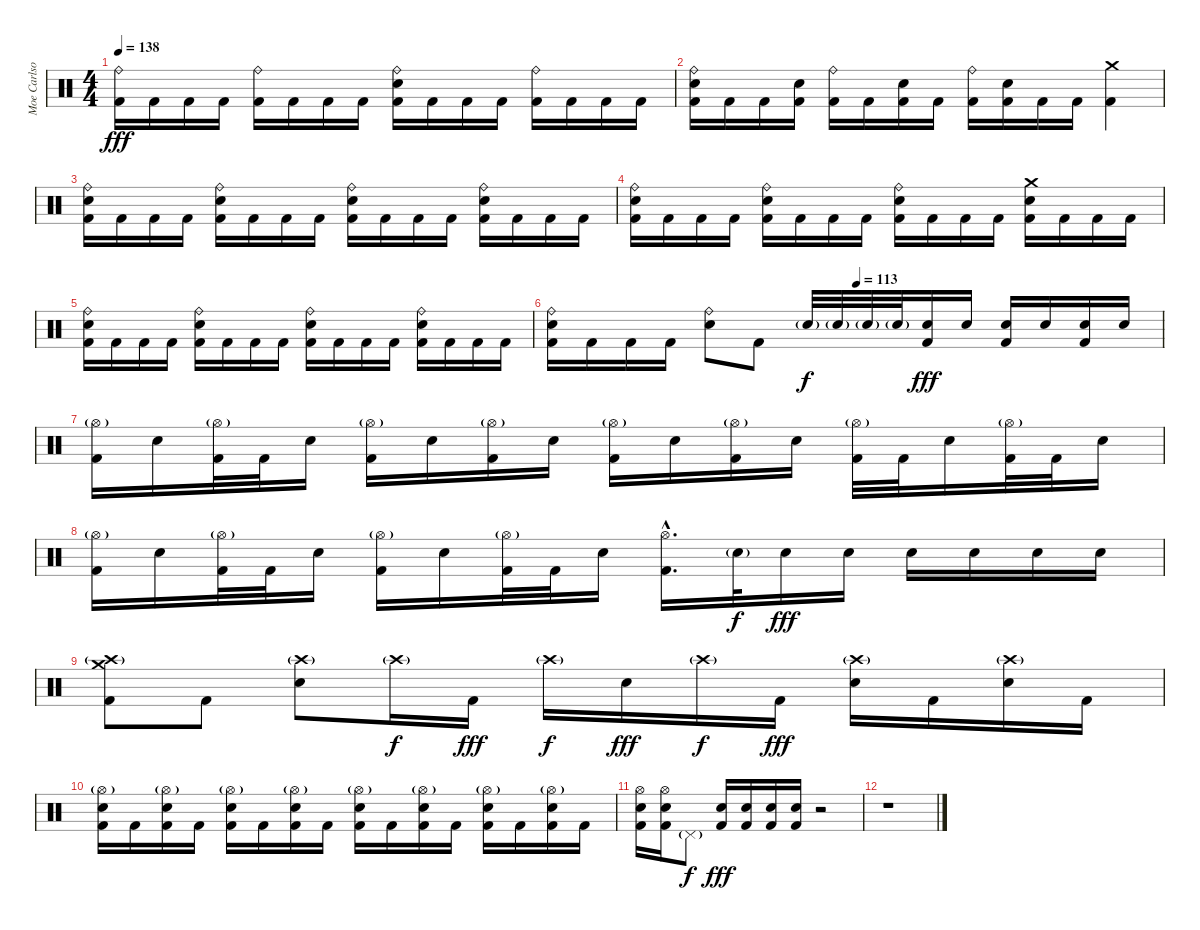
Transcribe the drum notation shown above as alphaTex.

\track ("Moe Carlson" "Moe Carlso") {instrument percussion}
\staff {score}
\articulation defaults
\ts (4 4)
\tempo 138
\clef neutral
\ks c
("Ride (bell)" "Kick (hit) 2").16{dy fff} "Kick (hit) 2".16 "Kick (hit) 2".16 "Kick (hit) 2".16 ("Ride (bell)" "Kick (hit) 2").16 "Kick (hit) 2".16 "Kick (hit) 2".16 "Kick (hit) 2".16 ("Ride (bell)" "Electric Snare (hit)" "Kick (hit) 2").16 "Kick (hit) 2".16 "Kick (hit) 2".16 "Kick (hit) 2".16 ("Ride (bell)" "Kick (hit) 2").16 "Kick (hit) 2".16 "Kick (hit) 2".16 "Kick (hit) 2".16 |
("Ride (bell)" "Electric Snare (hit)" "Kick (hit) 2").16 "Kick (hit) 2".16 "Kick (hit) 2".16 ("Electric Snare (hit)" "Kick (hit) 2").16 ("Ride (bell)" "Kick (hit) 2").16 "Kick (hit) 2".16 ("Electric Snare (hit)" "Kick (hit) 2").16 "Kick (hit) 2".16 ("Ride (bell)" "Kick (hit) 2").16 ("Electric Snare (hit)" "Kick (hit) 2").16 "Kick (hit) 2".16 "Kick (hit) 2".16 ("Crash medium (hit)" "Kick (hit) 2").4 |
("Ride (bell)" "Electric Snare (hit)" "Kick (hit) 2").16 "Kick (hit) 2".16 "Kick (hit) 2".16 "Kick (hit) 2".16 ("Ride (bell)" "Electric Snare (hit)" "Kick (hit) 2").16 "Kick (hit) 2".16 "Kick (hit) 2".16 "Kick (hit) 2".16 ("Ride (bell)" "Electric Snare (hit)" "Kick (hit) 2").16 "Kick (hit) 2".16 "Kick (hit) 2".16 "Kick (hit) 2".16 ("Ride (bell)" "Electric Snare (hit)" "Kick (hit) 2").16 "Kick (hit) 2".16 "Kick (hit) 2".16 "Kick (hit) 2".16 |
("Ride (bell)" "Electric Snare (hit)" "Kick (hit) 2").16 "Kick (hit) 2".16 "Kick (hit) 2".16 "Kick (hit) 2".16 ("Ride (bell)" "Electric Snare (hit)" "Kick (hit) 2").16 "Kick (hit) 2".16 "Kick (hit) 2".16 "Kick (hit) 2".16 ("Ride (bell)" "Electric Snare (hit)" "Kick (hit) 2").16 "Kick (hit) 2".16 "Kick (hit) 2".16 "Kick (hit) 2".16 ("Crash medium (hit)" "Electric Snare (hit)" "Kick (hit) 2").16 "Kick (hit) 2".16 "Kick (hit) 2".16 "Kick (hit) 2".16 |
("Ride (bell)" "Electric Snare (hit)" "Kick (hit) 2").16 "Kick (hit) 2".16 "Kick (hit) 2".16 "Kick (hit) 2".16 ("Ride (bell)" "Electric Snare (hit)" "Kick (hit) 2").16 "Kick (hit) 2".16 "Kick (hit) 2".16 "Kick (hit) 2".16 ("Ride (bell)" "Electric Snare (hit)" "Kick (hit) 2").16 "Kick (hit) 2".16 "Kick (hit) 2".16 "Kick (hit) 2".16 ("Ride (bell)" "Electric Snare (hit)" "Kick (hit) 2").16 "Kick (hit) 2".16 "Kick (hit) 2".16 "Kick (hit) 2".16 |
\tempo (113 0.5)
("Ride (bell)" "Electric Snare (hit)" "Kick (hit) 2").16 "Kick (hit) 2".16 "Kick (hit) 2".16 "Kick (hit) 2".16 ("Ride (bell)" "Electric Snare (hit)").8 "Kick (hit) 2".8 "Electric Snare (hit)"{g}.32{dy f} "Electric Snare (hit)"{g}.32 "Electric Snare (hit)"{g}.32 "Electric Snare (hit)"{g}.32 ("Electric Snare (hit)" "Kick (hit) 2").16{dy fff} "Electric Snare (hit)".16 ("Electric Snare (hit)" "Kick (hit) 2").16 "Electric Snare (hit)".16 ("Electric Snare (hit)" "Kick (hit) 2").16 "Electric Snare (hit)".16 |
("Hi-Hat (open)"{g} "Kick (hit) 2").16 "Electric Snare (hit)".16 ("Hi-Hat (open)"{g} "Kick (hit) 2").32 "Kick (hit) 2".32 "Electric Snare (hit)".16 ("Hi-Hat (open)"{g} "Kick (hit) 2").16 "Electric Snare (hit)".16 ("Hi-Hat (open)"{g} "Kick (hit) 2").16 "Electric Snare (hit)".16 ("Hi-Hat (open)"{g} "Kick (hit) 2").16 "Electric Snare (hit)".16 ("Hi-Hat (open)"{g} "Kick (hit) 2").16 "Electric Snare (hit)".16 ("Hi-Hat (open)"{g} "Kick (hit) 2").32 "Kick (hit) 2".32 "Electric Snare (hit)".16 ("Hi-Hat (open)"{g} "Kick (hit) 2").32 "Kick (hit) 2".32 "Electric Snare (hit)".16 |
("Hi-Hat (open)"{g} "Kick (hit) 2").16 "Electric Snare (hit)".16 ("Hi-Hat (open)"{g} "Kick (hit) 2").32 "Kick (hit) 2".32 "Electric Snare (hit)".16 ("Hi-Hat (open)"{g} "Kick (hit) 2").16 "Electric Snare (hit)".16 ("Hi-Hat (open)"{g} "Kick (hit) 2").32 "Kick (hit) 2".32 "Electric Snare (hit)".16 ("Hi-Hat (open)"{hac} "Kick (hit) 2"{hac}).16{d} "Electric Snare (hit)"{g}.32{dy f} "Electric Snare (hit)".16{dy fff} "Electric Snare (hit)".16 "Electric Snare (hit)".16 "Electric Snare (hit)".16 "Electric Snare (hit)".16 "Electric Snare (hit)".16 |
("Crash high (hit)"{g} "Crash medium (hit)" "Kick (hit) 2").8 "Kick (hit) 2".8 ("Crash high (hit)"{g} "Electric Snare (hit)").8 "Crash high (hit)"{g}.16{dy f} "Kick (hit) 2".16{dy fff} "Crash high (hit)"{g}.16{dy f} "Electric Snare (hit)".16{dy fff} "Crash high (hit)"{g}.16{dy f} "Kick (hit) 2".16{dy fff} ("Crash high (hit)"{g} "Electric Snare (hit)").16 "Kick (hit) 2".16 ("Crash high (hit)"{g} "Electric Snare (hit)").16 "Kick (hit) 2".16 |
("Hi-Hat (open)"{g} "Electric Snare (hit)" "Kick (hit) 2").16 "Kick (hit) 2".16 ("Hi-Hat (open)"{g} "Electric Snare (hit)" "Kick (hit) 2").16 "Kick (hit) 2".16 ("Hi-Hat (open)"{g} "Electric Snare (hit)" "Kick (hit) 2").16 "Kick (hit) 2".16 ("Hi-Hat (open)"{g} "Electric Snare (hit)" "Kick (hit) 2").16 "Kick (hit) 2".16 ("Hi-Hat (open)"{g} "Electric Snare (hit)" "Kick (hit) 2").16 "Kick (hit) 2".16 ("Hi-Hat (open)"{g} "Electric Snare (hit)" "Kick (hit) 2").16 "Kick (hit) 2".16 ("Hi-Hat (open)"{g} "Electric Snare (hit)" "Kick (hit) 2").16 "Kick (hit) 2".16 ("Hi-Hat (open)"{g} "Electric Snare (hit)" "Kick (hit) 2").16 "Kick (hit) 2".16 |
("Hi-Hat (open)" "Electric Snare (hit)" "Kick (hit) 2").16 ("Hi-Hat (open)" "Electric Snare (hit)" "Kick (hit) 2").16 "Pedal Hi-Hat (hit)"{g}.8{dy f} ("Electric Snare (hit)" "Kick (hit) 2").16{dy fff} ("Electric Snare (hit)" "Kick (hit) 2").16 ("Electric Snare (hit)" "Kick (hit) 2").16 ("Electric Snare (hit)" "Kick (hit) 2").16 r.2 |
r.1
